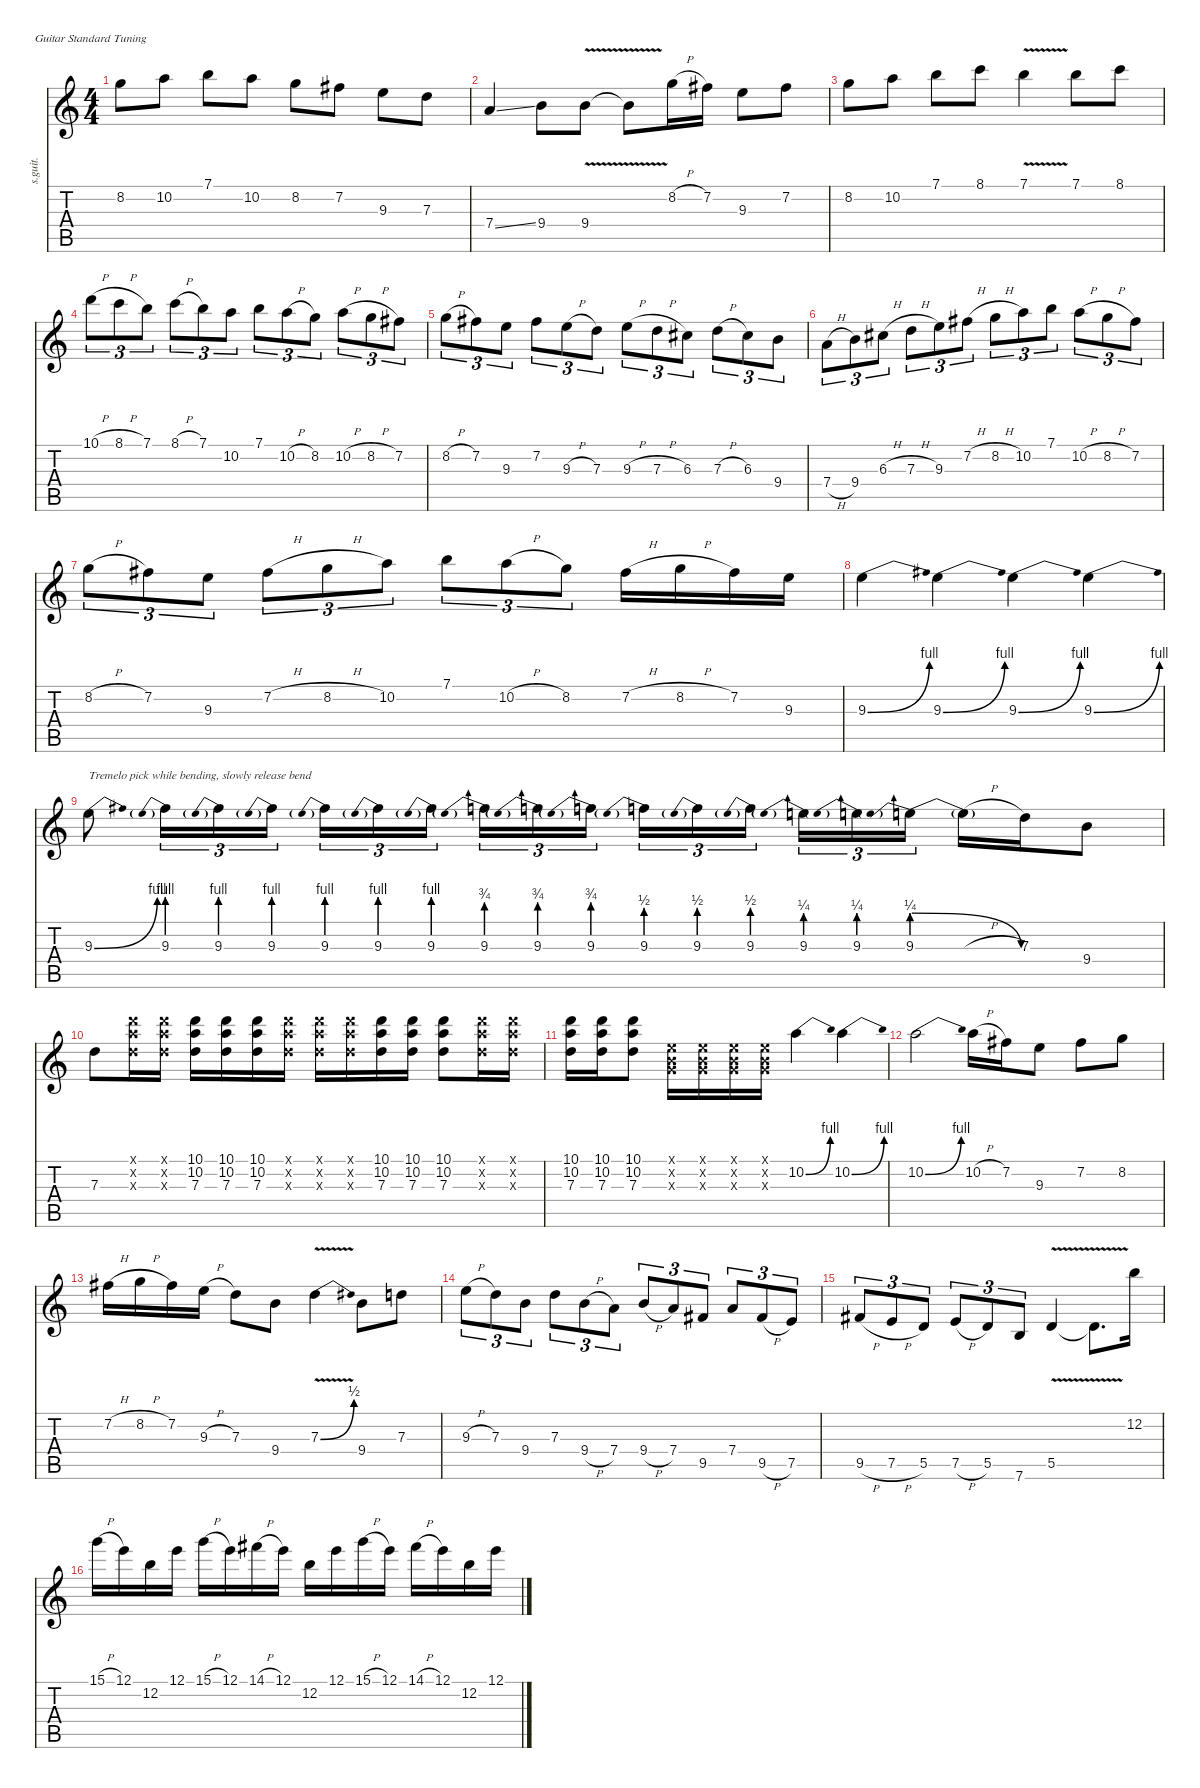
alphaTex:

\defaultSystemsLayout 4
\hideDynamics
\bracketExtendMode nobrackets
\track ("Kirk Hammett - Lead Guitar" "s.guit.") {instrument distortionguitar}
\staff {score tabs}
\tuning (E4 B3 G3 D3 A2 E2)
\ts (4 4)
\tempo (142 hide)
\clef g2
\ks c
8.2.8{lyrics (0 "") lyrics (1 "") lyrics (2 "") lyrics (3 "") lyrics (4 "") dy fff} 10.2.8{lyrics (0 "") lyrics (1 "") lyrics (2 "") lyrics (3 "") lyrics (4 "")} 7.1.8{lyrics (0 "") lyrics (1 "") lyrics (2 "") lyrics (3 "") lyrics (4 "")} 10.2.8{lyrics (0 "") lyrics (1 "") lyrics (2 "") lyrics (3 "") lyrics (4 "")} 8.2.8{lyrics (0 "") lyrics (1 "") lyrics (2 "") lyrics (3 "") lyrics (4 "")} 7.2{acc #}.8{lyrics (0 "") lyrics (1 "") lyrics (2 "") lyrics (3 "") lyrics (4 "")} 9.3.8{lyrics (0 "") lyrics (1 "") lyrics (2 "") lyrics (3 "") lyrics (4 "")} 7.3.8{lyrics (0 "") lyrics (1 "") lyrics (2 "") lyrics (3 "") lyrics (4 "")} |
7.4{ss}.4{lyrics (0 "") lyrics (1 "") lyrics (2 "") lyrics (3 "") lyrics (4 "")} 9.4.8{lyrics (0 "") lyrics (1 "") lyrics (2 "") lyrics (3 "") lyrics (4 "")} 9.4{v}.8{lyrics (0 "") lyrics (1 "") lyrics (2 "") lyrics (3 "") lyrics (4 "")} 9.4{v t}.8{lyrics (0 "") lyrics (1 "") lyrics (2 "") lyrics (3 "") lyrics (4 "")} 8.2{h}.16{lyrics (0 "") lyrics (1 "") lyrics (2 "") lyrics (3 "") lyrics (4 "")} 7.2{acc #}.16{lyrics (0 "") lyrics (1 "") lyrics (2 "") lyrics (3 "") lyrics (4 "")} 9.3.8{lyrics (0 "") lyrics (1 "") lyrics (2 "") lyrics (3 "") lyrics (4 "")} 7.2{acc #}.8{lyrics (0 "") lyrics (1 "") lyrics (2 "") lyrics (3 "") lyrics (4 "")} |
8.2.8{lyrics (0 "") lyrics (1 "") lyrics (2 "") lyrics (3 "") lyrics (4 "")} 10.2.8{lyrics (0 "") lyrics (1 "") lyrics (2 "") lyrics (3 "") lyrics (4 "")} 7.1.8{lyrics (0 "") lyrics (1 "") lyrics (2 "") lyrics (3 "") lyrics (4 "")} 8.1.8{lyrics (0 "") lyrics (1 "") lyrics (2 "") lyrics (3 "") lyrics (4 "")} 7.1{v}.4{lyrics (0 "") lyrics (1 "") lyrics (2 "") lyrics (3 "") lyrics (4 "")} 7.1.8{lyrics (0 "") lyrics (1 "") lyrics (2 "") lyrics (3 "") lyrics (4 "")} 8.1.8{lyrics (0 "") lyrics (1 "") lyrics (2 "") lyrics (3 "") lyrics (4 "")} |
10.1{h}.8{tu (3 2) lyrics (0 "") lyrics (1 "") lyrics (2 "") lyrics (3 "") lyrics (4 "")} 8.1{h}.8{tu (3 2) lyrics (0 "") lyrics (1 "") lyrics (2 "") lyrics (3 "") lyrics (4 "")} 7.1.8{tu (3 2) lyrics (0 "") lyrics (1 "") lyrics (2 "") lyrics (3 "") lyrics (4 "")} 8.1{h}.8{tu (3 2) lyrics (0 "") lyrics (1 "") lyrics (2 "") lyrics (3 "") lyrics (4 "")} 7.1.8{tu (3 2) lyrics (0 "") lyrics (1 "") lyrics (2 "") lyrics (3 "") lyrics (4 "")} 10.2.8{tu (3 2) lyrics (0 "") lyrics (1 "") lyrics (2 "") lyrics (3 "") lyrics (4 "")} 7.1.8{tu (3 2) lyrics (0 "") lyrics (1 "") lyrics (2 "") lyrics (3 "") lyrics (4 "")} 10.2{h}.8{tu (3 2) lyrics (0 "") lyrics (1 "") lyrics (2 "") lyrics (3 "") lyrics (4 "")} 8.2.8{tu (3 2) lyrics (0 "") lyrics (1 "") lyrics (2 "") lyrics (3 "") lyrics (4 "")} 10.2{h}.8{tu (3 2) lyrics (0 "") lyrics (1 "") lyrics (2 "") lyrics (3 "") lyrics (4 "")} 8.2{h}.8{tu (3 2) lyrics (0 "") lyrics (1 "") lyrics (2 "") lyrics (3 "") lyrics (4 "")} 7.2{acc #}.8{tu (3 2) lyrics (0 "") lyrics (1 "") lyrics (2 "") lyrics (3 "") lyrics (4 "")} |
8.2{h}.8{tu (3 2) lyrics (0 "") lyrics (1 "") lyrics (2 "") lyrics (3 "") lyrics (4 "")} 7.2{acc #}.8{tu (3 2) lyrics (0 "") lyrics (1 "") lyrics (2 "") lyrics (3 "") lyrics (4 "")} 9.3.8{tu (3 2) lyrics (0 "") lyrics (1 "") lyrics (2 "") lyrics (3 "") lyrics (4 "")} 7.2{acc #}.8{tu (3 2) lyrics (0 "") lyrics (1 "") lyrics (2 "") lyrics (3 "") lyrics (4 "")} 9.3{h}.8{tu (3 2) lyrics (0 "") lyrics (1 "") lyrics (2 "") lyrics (3 "") lyrics (4 "")} 7.3.8{tu (3 2) lyrics (0 "") lyrics (1 "") lyrics (2 "") lyrics (3 "") lyrics (4 "")} 9.3{h}.8{tu (3 2) lyrics (0 "") lyrics (1 "") lyrics (2 "") lyrics (3 "") lyrics (4 "")} 7.3{h}.8{tu (3 2) lyrics (0 "") lyrics (1 "") lyrics (2 "") lyrics (3 "") lyrics (4 "")} 6.3{acc #}.8{tu (3 2) lyrics (0 "") lyrics (1 "") lyrics (2 "") lyrics (3 "") lyrics (4 "")} 7.3{h}.8{tu (3 2) lyrics (0 "") lyrics (1 "") lyrics (2 "") lyrics (3 "") lyrics (4 "")} 6.3{acc #}.8{tu (3 2) lyrics (0 "") lyrics (1 "") lyrics (2 "") lyrics (3 "") lyrics (4 "")} 9.4.8{tu (3 2) lyrics (0 "") lyrics (1 "") lyrics (2 "") lyrics (3 "") lyrics (4 "")} |
7.4{h}.8{tu (3 2) lyrics (0 "") lyrics (1 "") lyrics (2 "") lyrics (3 "") lyrics (4 "")} 9.4.8{tu (3 2) lyrics (0 "") lyrics (1 "") lyrics (2 "") lyrics (3 "") lyrics (4 "")} 6.3{h acc #}.8{tu (3 2) lyrics (0 "") lyrics (1 "") lyrics (2 "") lyrics (3 "") lyrics (4 "")} 7.3{h}.8{tu (3 2) lyrics (0 "") lyrics (1 "") lyrics (2 "") lyrics (3 "") lyrics (4 "")} 9.3.8{tu (3 2) lyrics (0 "") lyrics (1 "") lyrics (2 "") lyrics (3 "") lyrics (4 "")} 7.2{h acc #}.8{tu (3 2) lyrics (0 "") lyrics (1 "") lyrics (2 "") lyrics (3 "") lyrics (4 "")} 8.2{h}.8{tu (3 2) lyrics (0 "") lyrics (1 "") lyrics (2 "") lyrics (3 "") lyrics (4 "")} 10.2.8{tu (3 2) lyrics (0 "") lyrics (1 "") lyrics (2 "") lyrics (3 "") lyrics (4 "")} 7.1.8{tu (3 2) lyrics (0 "") lyrics (1 "") lyrics (2 "") lyrics (3 "") lyrics (4 "")} 10.2{h}.8{tu (3 2) lyrics (0 "") lyrics (1 "") lyrics (2 "") lyrics (3 "") lyrics (4 "")} 8.2{h}.8{tu (3 2) lyrics (0 "") lyrics (1 "") lyrics (2 "") lyrics (3 "") lyrics (4 "")} 7.2{acc #}.8{tu (3 2) lyrics (0 "") lyrics (1 "") lyrics (2 "") lyrics (3 "") lyrics (4 "")} |
8.2{h}.8{tu (3 2) lyrics (0 "") lyrics (1 "") lyrics (2 "") lyrics (3 "") lyrics (4 "")} 7.2{acc #}.8{tu (3 2) lyrics (0 "") lyrics (1 "") lyrics (2 "") lyrics (3 "") lyrics (4 "")} 9.3.8{tu (3 2) lyrics (0 "") lyrics (1 "") lyrics (2 "") lyrics (3 "") lyrics (4 "")} 7.2{h acc #}.8{tu (3 2) lyrics (0 "") lyrics (1 "") lyrics (2 "") lyrics (3 "") lyrics (4 "")} 8.2{h}.8{tu (3 2) lyrics (0 "") lyrics (1 "") lyrics (2 "") lyrics (3 "") lyrics (4 "")} 10.2.8{tu (3 2) lyrics (0 "") lyrics (1 "") lyrics (2 "") lyrics (3 "") lyrics (4 "")} 7.1.8{tu (3 2) lyrics (0 "") lyrics (1 "") lyrics (2 "") lyrics (3 "") lyrics (4 "")} 10.2{h}.8{tu (3 2) lyrics (0 "") lyrics (1 "") lyrics (2 "") lyrics (3 "") lyrics (4 "")} 8.2.8{tu (3 2) lyrics (0 "") lyrics (1 "") lyrics (2 "") lyrics (3 "") lyrics (4 "")} 7.2{h acc #}.16{lyrics (0 "") lyrics (1 "") lyrics (2 "") lyrics (3 "") lyrics (4 "")} 8.2{h}.16{lyrics (0 "") lyrics (1 "") lyrics (2 "") lyrics (3 "") lyrics (4 "")} 7.2{acc #}.16{lyrics (0 "") lyrics (1 "") lyrics (2 "") lyrics (3 "") lyrics (4 "")} 9.3.16{lyrics (0 "") lyrics (1 "") lyrics (2 "") lyrics (3 "") lyrics (4 "")} |
9.3{be (bend 0 0 15 4)}.4{lyrics (0 "") lyrics (1 "") lyrics (2 "") lyrics (3 "") lyrics (4 "")} 9.3{be (bend 0 0 15 4)}.4{lyrics (0 "") lyrics (1 "") lyrics (2 "") lyrics (3 "") lyrics (4 "")} 9.3{be (bend 0 0 15 4)}.4{lyrics (0 "") lyrics (1 "") lyrics (2 "") lyrics (3 "") lyrics (4 "")} 9.3{be (bend 0 0 15 4)}.4{lyrics (0 "") lyrics (1 "") lyrics (2 "") lyrics (3 "") lyrics (4 "")} |
9.3{be (bend 0 0 15 4)}.8{txt "Tremelo pick while bending, slowly release bend" lyrics (0 "") lyrics (1 "") lyrics (2 "") lyrics (3 "") lyrics (4 "")} 9.3{be (prebend 0 4 60 4)}.16{tu (3 2) lyrics (0 "") lyrics (1 "") lyrics (2 "") lyrics (3 "") lyrics (4 "")} 9.3{be (prebend 0 4 60 4)}.16{tu (3 2) lyrics (0 "") lyrics (1 "") lyrics (2 "") lyrics (3 "") lyrics (4 "")} 9.3{be (prebend 0 4 60 4)}.16{tu (3 2) lyrics (0 "") lyrics (1 "") lyrics (2 "") lyrics (3 "") lyrics (4 "")} 9.3{be (prebend 0 4 60 4)}.16{tu (3 2) lyrics (0 "") lyrics (1 "") lyrics (2 "") lyrics (3 "") lyrics (4 "")} 9.3{be (prebend 0 4 60 4)}.16{tu (3 2) lyrics (0 "") lyrics (1 "") lyrics (2 "") lyrics (3 "") lyrics (4 "")} 9.3{be (prebend 0 4 60 4)}.16{tu (3 2) lyrics (0 "") lyrics (1 "") lyrics (2 "") lyrics (3 "") lyrics (4 "")} 9.3{be (prebend 0 3 60 3)}.16{tu (3 2) lyrics (0 "") lyrics (1 "") lyrics (2 "") lyrics (3 "") lyrics (4 "")} 9.3{be (prebend 0 3 60 3)}.16{tu (3 2) lyrics (0 "") lyrics (1 "") lyrics (2 "") lyrics (3 "") lyrics (4 "")} 9.3{be (prebend 0 3 60 3)}.16{tu (3 2) lyrics (0 "") lyrics (1 "") lyrics (2 "") lyrics (3 "") lyrics (4 "")} 9.3{be (prebend 0 2 60 2)}.16{tu (3 2) lyrics (0 "") lyrics (1 "") lyrics (2 "") lyrics (3 "") lyrics (4 "")} 9.3{be (prebend 0 2 60 2)}.16{tu (3 2) lyrics (0 "") lyrics (1 "") lyrics (2 "") lyrics (3 "") lyrics (4 "")} 9.3{be (prebend 0 2 60 2)}.16{tu (3 2) lyrics (0 "") lyrics (1 "") lyrics (2 "") lyrics (3 "") lyrics (4 "")} 9.3{be (prebend 0 1 60 1)}.16{tu (3 2) lyrics (0 "") lyrics (1 "") lyrics (2 "") lyrics (3 "") lyrics (4 "")} 9.3{be (prebend 0 1 60 1)}.16{tu (3 2) lyrics (0 "") lyrics (1 "") lyrics (2 "") lyrics (3 "") lyrics (4 "")} 9.3{be (prebendrelease 0 1 30 0)}.16{tu (3 2) lyrics (0 "") lyrics (1 "") lyrics (2 "") lyrics (3 "") lyrics (4 "")} 9.3{h t}.16{lyrics (0 "") lyrics (1 "") lyrics (2 "") lyrics (3 "") lyrics (4 "")} 7.3.16{lyrics (0 "") lyrics (1 "") lyrics (2 "") lyrics (3 "") lyrics (4 "")} 9.4.8{lyrics (0 "") lyrics (1 "") lyrics (2 "") lyrics (3 "") lyrics (4 "")} |
7.3.8{lyrics (0 "") lyrics (1 "") lyrics (2 "") lyrics (3 "") lyrics (4 "")} (10.1{x} 10.2{x} 7.3{x}).16{lyrics (0 "") lyrics (1 "") lyrics (2 "") lyrics (3 "") lyrics (4 "")} (10.1{x} 10.2{x} 7.3{x}).16{lyrics (0 "") lyrics (1 "") lyrics (2 "") lyrics (3 "") lyrics (4 "")} (10.1 10.2 7.3).16{lyrics (0 "") lyrics (1 "") lyrics (2 "") lyrics (3 "") lyrics (4 "")} (10.1 10.2 7.3).16{lyrics (0 "") lyrics (1 "") lyrics (2 "") lyrics (3 "") lyrics (4 "")} (10.1 10.2 7.3).16{lyrics (0 "") lyrics (1 "") lyrics (2 "") lyrics (3 "") lyrics (4 "")} (10.1{x} 10.2{x} 7.3{x}).16{lyrics (0 "") lyrics (1 "") lyrics (2 "") lyrics (3 "") lyrics (4 "")} (10.1{x} 10.2{x} 7.3{x}).16{lyrics (0 "") lyrics (1 "") lyrics (2 "") lyrics (3 "") lyrics (4 "")} (10.1{x} 10.2{x} 7.3{x}).16{lyrics (0 "") lyrics (1 "") lyrics (2 "") lyrics (3 "") lyrics (4 "")} (10.1 10.2 7.3).16{lyrics (0 "") lyrics (1 "") lyrics (2 "") lyrics (3 "") lyrics (4 "")} (10.1 10.2 7.3).16{lyrics (0 "") lyrics (1 "") lyrics (2 "") lyrics (3 "") lyrics (4 "")} (10.1 10.2 7.3).8{lyrics (0 "") lyrics (1 "") lyrics (2 "") lyrics (3 "") lyrics (4 "")} (10.1{x} 10.2{x} 7.3{x}).16{lyrics (0 "") lyrics (1 "") lyrics (2 "") lyrics (3 "") lyrics (4 "")} (10.1{x} 10.2{x} 7.3{x}).16{lyrics (0 "") lyrics (1 "") lyrics (2 "") lyrics (3 "") lyrics (4 "")} |
(10.1 10.2 7.3).16{lyrics (0 "") lyrics (1 "") lyrics (2 "") lyrics (3 "") lyrics (4 "")} (10.1 10.2 7.3).16{lyrics (0 "") lyrics (1 "") lyrics (2 "") lyrics (3 "") lyrics (4 "")} (10.1 10.2 7.3).8{lyrics (0 "") lyrics (1 "") lyrics (2 "") lyrics (3 "") lyrics (4 "")} (0.1{x} 0.2{x} 0.3{x}).16{lyrics (0 "") lyrics (1 "") lyrics (2 "") lyrics (3 "") lyrics (4 "")} (0.1{x} 0.2{x} 0.3{x}).16{lyrics (0 "") lyrics (1 "") lyrics (2 "") lyrics (3 "") lyrics (4 "")} (0.1{x} 0.2{x} 0.3{x}).16{lyrics (0 "") lyrics (1 "") lyrics (2 "") lyrics (3 "") lyrics (4 "")} (0.1{x} 0.2{x} 0.3{x}).16{lyrics (0 "") lyrics (1 "") lyrics (2 "") lyrics (3 "") lyrics (4 "")} 10.2{be (bend 0 0 15 4)}.4{lyrics (0 "") lyrics (1 "") lyrics (2 "") lyrics (3 "") lyrics (4 "")} 10.2{be (bend 0 0 15 4)}.4{lyrics (0 "") lyrics (1 "") lyrics (2 "") lyrics (3 "") lyrics (4 "")} |
10.2{be (bend 0 0 15 4)}.2{lyrics (0 "") lyrics (1 "") lyrics (2 "") lyrics (3 "") lyrics (4 "")} 10.2{h}.16{lyrics (0 "") lyrics (1 "") lyrics (2 "") lyrics (3 "") lyrics (4 "")} 7.2{acc #}.16{lyrics (0 "") lyrics (1 "") lyrics (2 "") lyrics (3 "") lyrics (4 "")} 9.3.8{lyrics (0 "") lyrics (1 "") lyrics (2 "") lyrics (3 "") lyrics (4 "")} 7.2{acc #}.8{lyrics (0 "") lyrics (1 "") lyrics (2 "") lyrics (3 "") lyrics (4 "")} 8.2.8{lyrics (0 "") lyrics (1 "") lyrics (2 "") lyrics (3 "") lyrics (4 "")} |
7.2{h acc #}.16{lyrics (0 "") lyrics (1 "") lyrics (2 "") lyrics (3 "") lyrics (4 "")} 8.2{h}.16{lyrics (0 "") lyrics (1 "") lyrics (2 "") lyrics (3 "") lyrics (4 "")} 7.2{acc #}.16{lyrics (0 "") lyrics (1 "") lyrics (2 "") lyrics (3 "") lyrics (4 "")} 9.3{h}.16{lyrics (0 "") lyrics (1 "") lyrics (2 "") lyrics (3 "") lyrics (4 "")} 7.3.8{lyrics (0 "") lyrics (1 "") lyrics (2 "") lyrics (3 "") lyrics (4 "")} 9.4.8{lyrics (0 "") lyrics (1 "") lyrics (2 "") lyrics (3 "") lyrics (4 "")} 7.3{be (bend 0 0 60 2) v}.4{lyrics (0 "") lyrics (1 "") lyrics (2 "") lyrics (3 "") lyrics (4 "")} 9.4.8{lyrics (0 "") lyrics (1 "") lyrics (2 "") lyrics (3 "") lyrics (4 "")} 7.3.8{lyrics (0 "") lyrics (1 "") lyrics (2 "") lyrics (3 "") lyrics (4 "")} |
9.3{h}.8{tu (3 2) lyrics (0 "") lyrics (1 "") lyrics (2 "") lyrics (3 "") lyrics (4 "")} 7.3.8{tu (3 2) lyrics (0 "") lyrics (1 "") lyrics (2 "") lyrics (3 "") lyrics (4 "")} 9.4.8{tu (3 2) lyrics (0 "") lyrics (1 "") lyrics (2 "") lyrics (3 "") lyrics (4 "")} 7.3.8{tu (3 2) lyrics (0 "") lyrics (1 "") lyrics (2 "") lyrics (3 "") lyrics (4 "")} 9.4{h}.8{tu (3 2) lyrics (0 "") lyrics (1 "") lyrics (2 "") lyrics (3 "") lyrics (4 "")} 7.4.8{tu (3 2) lyrics (0 "") lyrics (1 "") lyrics (2 "") lyrics (3 "") lyrics (4 "")} 9.4{h}.8{tu (3 2) lyrics (0 "") lyrics (1 "") lyrics (2 "") lyrics (3 "") lyrics (4 "")} 7.4.8{tu (3 2) lyrics (0 "") lyrics (1 "") lyrics (2 "") lyrics (3 "") lyrics (4 "")} 9.5{acc #}.8{tu (3 2) lyrics (0 "") lyrics (1 "") lyrics (2 "") lyrics (3 "") lyrics (4 "")} 7.4.8{tu (3 2) lyrics (0 "") lyrics (1 "") lyrics (2 "") lyrics (3 "") lyrics (4 "")} 9.5{h acc #}.8{tu (3 2) lyrics (0 "") lyrics (1 "") lyrics (2 "") lyrics (3 "") lyrics (4 "")} 7.5.8{tu (3 2) lyrics (0 "") lyrics (1 "") lyrics (2 "") lyrics (3 "") lyrics (4 "")} |
9.5{h acc #}.8{tu (3 2) lyrics (0 "") lyrics (1 "") lyrics (2 "") lyrics (3 "") lyrics (4 "")} 7.5{h}.8{tu (3 2) lyrics (0 "") lyrics (1 "") lyrics (2 "") lyrics (3 "") lyrics (4 "")} 5.5.8{tu (3 2) lyrics (0 "") lyrics (1 "") lyrics (2 "") lyrics (3 "") lyrics (4 "")} 7.5{h}.8{tu (3 2) lyrics (0 "") lyrics (1 "") lyrics (2 "") lyrics (3 "") lyrics (4 "")} 5.5.8{tu (3 2) lyrics (0 "") lyrics (1 "") lyrics (2 "") lyrics (3 "") lyrics (4 "")} 7.6.8{tu (3 2) lyrics (0 "") lyrics (1 "") lyrics (2 "") lyrics (3 "") lyrics (4 "")} 5.5{v}.4{lyrics (0 "") lyrics (1 "") lyrics (2 "") lyrics (3 "") lyrics (4 "")} 5.5{v t}.8{d lyrics (0 "") lyrics (1 "") lyrics (2 "") lyrics (3 "") lyrics (4 "")} 12.2.16{lyrics (0 "") lyrics (1 "") lyrics (2 "") lyrics (3 "") lyrics (4 "")} |
15.1{h}.16{lyrics (0 "") lyrics (1 "") lyrics (2 "") lyrics (3 "") lyrics (4 "")} 12.1.16{lyrics (0 "") lyrics (1 "") lyrics (2 "") lyrics (3 "") lyrics (4 "")} 12.2.16{lyrics (0 "") lyrics (1 "") lyrics (2 "") lyrics (3 "") lyrics (4 "")} 12.1.16{lyrics (0 "") lyrics (1 "") lyrics (2 "") lyrics (3 "") lyrics (4 "")} 15.1{h}.16{lyrics (0 "") lyrics (1 "") lyrics (2 "") lyrics (3 "") lyrics (4 "")} 12.1.16{lyrics (0 "") lyrics (1 "") lyrics (2 "") lyrics (3 "") lyrics (4 "")} 14.1{h acc #}.16{lyrics (0 "") lyrics (1 "") lyrics (2 "") lyrics (3 "") lyrics (4 "")} 12.1.16{lyrics (0 "") lyrics (1 "") lyrics (2 "") lyrics (3 "") lyrics (4 "")} 12.2.16{lyrics (0 "") lyrics (1 "") lyrics (2 "") lyrics (3 "") lyrics (4 "")} 12.1.16{lyrics (0 "") lyrics (1 "") lyrics (2 "") lyrics (3 "") lyrics (4 "")} 15.1{h}.16{lyrics (0 "") lyrics (1 "") lyrics (2 "") lyrics (3 "") lyrics (4 "")} 12.1.16{lyrics (0 "") lyrics (1 "") lyrics (2 "") lyrics (3 "") lyrics (4 "")} 14.1{h acc #}.16{lyrics (0 "") lyrics (1 "") lyrics (2 "") lyrics (3 "") lyrics (4 "")} 12.1.16{lyrics (0 "") lyrics (1 "") lyrics (2 "") lyrics (3 "") lyrics (4 "")} 12.2.16{lyrics (0 "") lyrics (1 "") lyrics (2 "") lyrics (3 "") lyrics (4 "")} 12.1.16{lyrics (0 "") lyrics (1 "") lyrics (2 "") lyrics (3 "") lyrics (4 "")}
